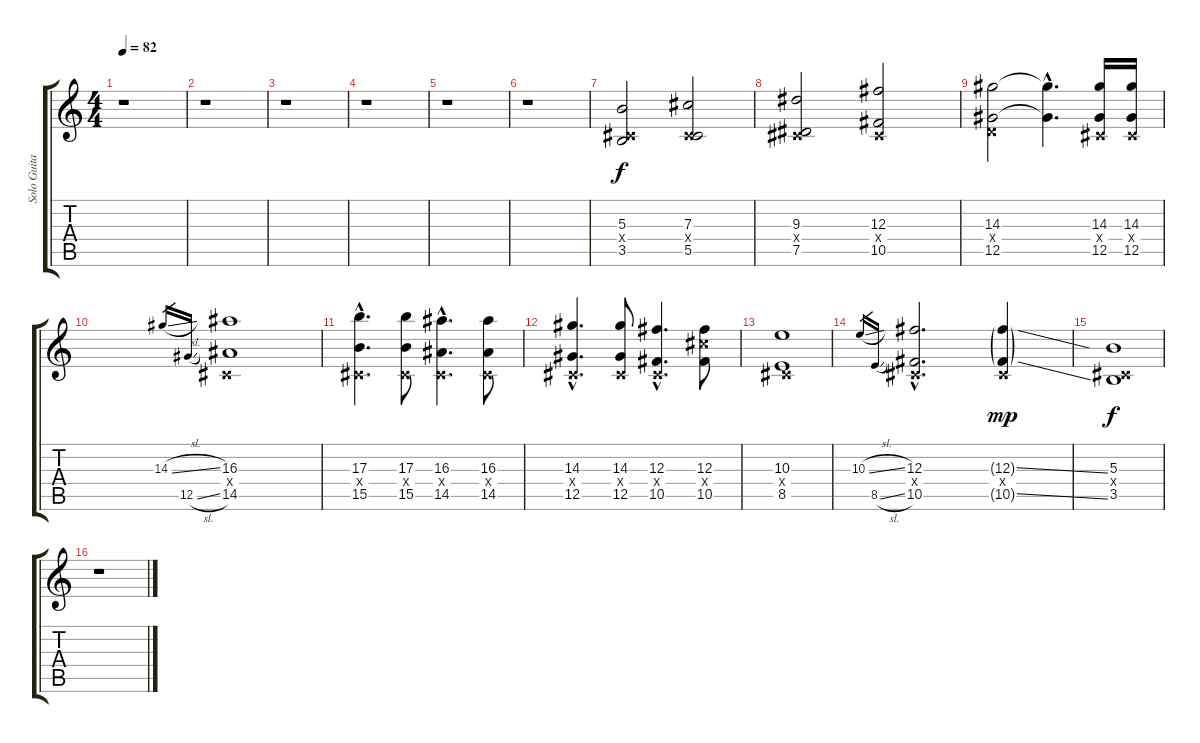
\track ("Solo Guitar" "Solo Guita") {instrument distortionguitar}
\staff {score tabs}
\tuning (Eb4 Bb3 Gb3 Db3 Ab2 Eb2) {hide}
\ts (4 4)
\tempo 82
\clef g2
\ks c
r.1{dy f} |
r.1 |
r.1 |
r.1 |
r.1 |
r.1 |
(5.3 0.4{x} 3.5).2 (7.3 0.4{x} 5.5).2 |
(9.3 0.4{x} 7.5).2 (12.3 0.4{x} 10.5).2 |
(14.3 1.4{x} 12.5).2 (14.3{hac t} 12.5{hac t}).4{d} (14.3 0.4{x} 12.5).16 (14.3 0.4{x} 12.5).16 |
14.3{sl}.16{gr} 12.5{sl}.16{gr} (16.3 0.4{x} 14.5).1 |
(17.3{hac} 0.4{hac x} 15.5{hac}).4{d} (17.3 0.4{x} 15.5).8 (16.3{hac} 0.4{hac x} 14.5{hac}).4{d} (16.3 0.4{x} 14.5).8 |
(14.3{hac} 0.4{hac x} 12.5{hac}).4{d} (14.3 0.4{x} 12.5).8 (12.3{hac} 0.4{hac x} 10.5{hac}).4{d} (12.3 12.4{x} 10.5).8 |
(10.3 0.4{x} 8.5).1 |
10.3{sl}.16{gr} 8.5{sl}.16{gr} (12.3{hac} 0.4{hac x} 10.5{hac}).2{d} (12.3{ss g} 0.4{x} 10.5{ss g}).4{dy mp} |
(5.3 0.4{x} 3.5).1{dy f} |
r.1
